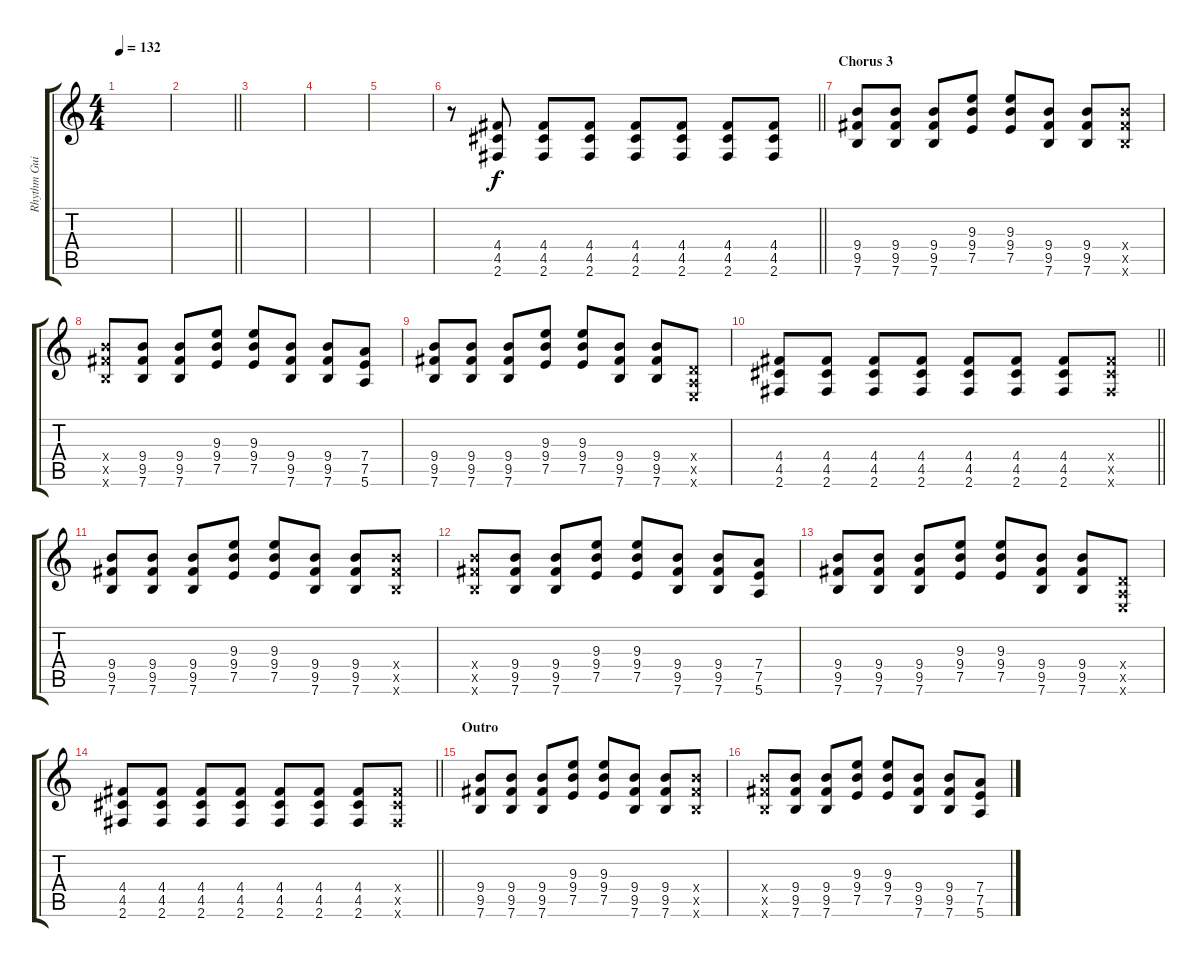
\track ("Rhythm Guitar I" "Rhythm Gui") {instrument distortionguitar}
\staff {score tabs}
\tuning (E4 B3 G3 D3 A2 E2) {hide}
\ts (4 4)
\tempo 132
\clef g2
\ks c
|
\barLineRight lightlight
|
|
|
|
\barLineRight lightlight
r.8 (4.4 4.5 2.6).8 (4.4 4.5 2.6).8 (4.4 4.5 2.6).8 (4.4 4.5 2.6).8 (4.4 4.5 2.6).8 (4.4 4.5 2.6).8 (4.4 4.5 2.6).8 |
\section ("" "Chorus 3")
(9.4 9.5 7.6).8 (9.4 9.5 7.6).8 (9.4 9.5 7.6).8 (9.3 9.4 7.5).8 (9.3 9.4 7.5).8 (9.4 9.5 7.6).8 (9.4 9.5 7.6).8 (9.4{x} 9.5{x} 7.6{x}).8 |
(9.4{x} 9.5{x} 7.6{x}).8 (9.4 9.5 7.6).8 (9.4 9.5 7.6).8 (9.3 9.4 7.5).8 (9.3 9.4 7.5).8 (9.4 9.5 7.6).8 (9.4 9.5 7.6).8 (7.4 7.5 5.6).8 |
(9.4 9.5 7.6).8 (9.4 9.5 7.6).8 (9.4 9.5 7.6).8 (9.3 9.4 7.5).8 (9.3 9.4 7.5).8 (9.4 9.5 7.6).8 (9.4 9.5 7.6).8 (0.4{x} 0.5{x} 0.6{x}).8 |
\barLineRight lightlight
(4.4 4.5 2.6).8 (4.4 4.5 2.6).8 (4.4 4.5 2.6).8 (4.4 4.5 2.6).8 (4.4 4.5 2.6).8 (4.4 4.5 2.6).8 (4.4 4.5 2.6).8 (4.4{x} 4.5{x} 2.6{x}).8 |
(9.4 9.5 7.6).8 (9.4 9.5 7.6).8 (9.4 9.5 7.6).8 (9.3 9.4 7.5).8 (9.3 9.4 7.5).8 (9.4 9.5 7.6).8 (9.4 9.5 7.6).8 (9.4{x} 9.5{x} 7.6{x}).8 |
(9.4{x} 9.5{x} 7.6{x}).8 (9.4 9.5 7.6).8 (9.4 9.5 7.6).8 (9.3 9.4 7.5).8 (9.3 9.4 7.5).8 (9.4 9.5 7.6).8 (9.4 9.5 7.6).8 (7.4 7.5 5.6).8 |
(9.4 9.5 7.6).8 (9.4 9.5 7.6).8 (9.4 9.5 7.6).8 (9.3 9.4 7.5).8 (9.3 9.4 7.5).8 (9.4 9.5 7.6).8 (9.4 9.5 7.6).8 (0.4{x} 0.5{x} 0.6{x}).8 |
\barLineRight lightlight
(4.4 4.5 2.6).8 (4.4 4.5 2.6).8 (4.4 4.5 2.6).8 (4.4 4.5 2.6).8 (4.4 4.5 2.6).8 (4.4 4.5 2.6).8 (4.4 4.5 2.6).8 (4.4{x} 4.5{x} 2.6{x}).8 |
\section ("" "Outro")
(9.4 9.5 7.6).8 (9.4 9.5 7.6).8 (9.4 9.5 7.6).8 (9.3 9.4 7.5).8 (9.3 9.4 7.5).8 (9.4 9.5 7.6).8 (9.4 9.5 7.6).8 (9.4{x} 9.5{x} 7.6{x}).8 |
(9.4{x} 9.5{x} 7.6{x}).8 (9.4 9.5 7.6).8 (9.4 9.5 7.6).8 (9.3 9.4 7.5).8 (9.3 9.4 7.5).8 (9.4 9.5 7.6).8 (9.4 9.5 7.6).8 (7.4 7.5 5.6).8
